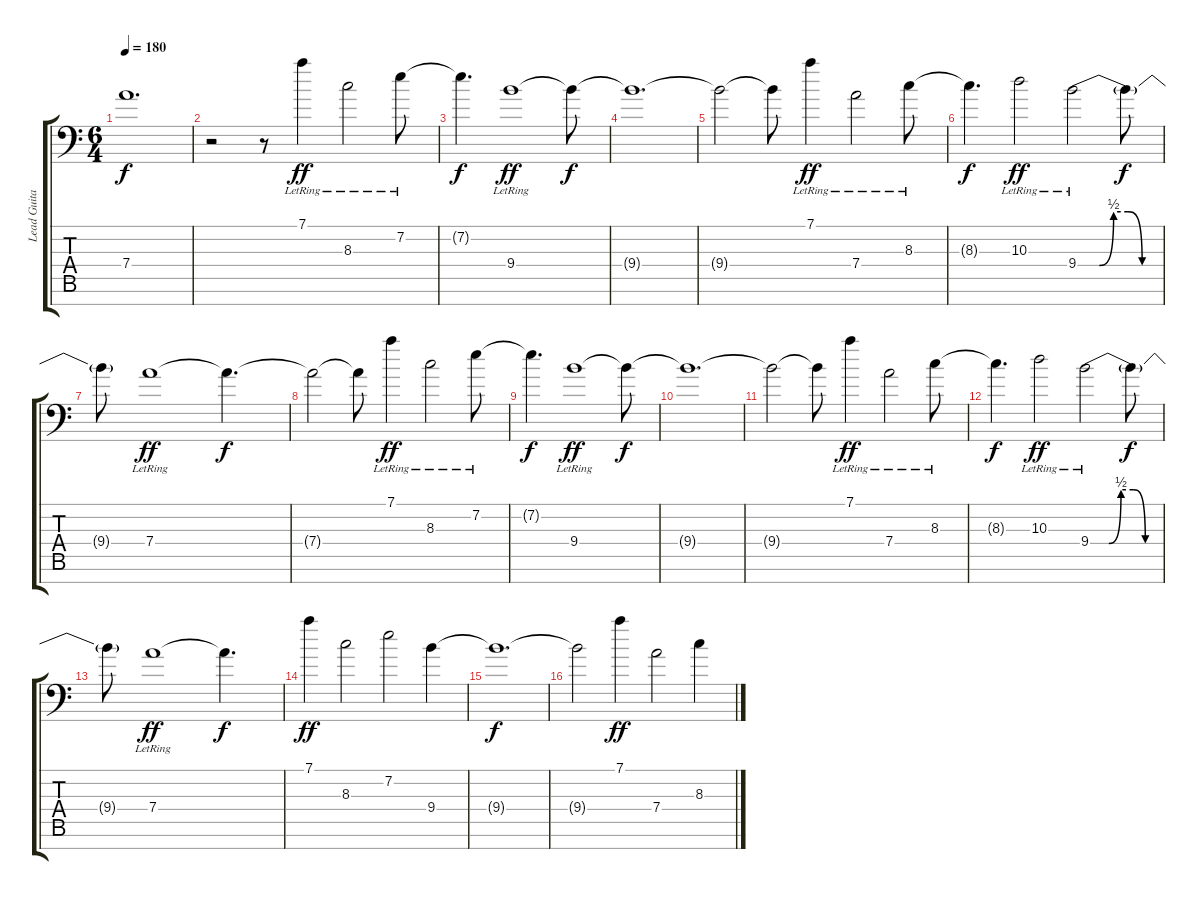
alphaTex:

\track ("Lead Guitar #1" "Lead Guita") {instrument overdrivenguitar}
\staff {score tabs}
\tuning (D4 A3 E3 D3 A2 E2 A1) {hide}
\ts (6 4)
\tempo 180
\clef f4
\ks c
7.4{t}.1{d dy f} |
r.2 r.8 7.1{lr}.4{dy ff} 8.3{lr}.2 7.2{lr}.8 |
7.2{t}.4{d dy f} 9.4{lr}.1{dy ff} 9.4{t}.8{dy f} |
9.4{t}.1{d} |
9.4{t}.2 9.4{t}.8 7.1{lr}.4{dy ff} 7.4{lr}.2 8.3{lr}.8 |
8.3{t}.4{d dy f} 10.3{lr}.2{dy ff} 9.4{be (custom 0 0 15 0 25 2 35 2 45 0 60 0) lr}.2 9.4{t}.8{dy f} |
9.4{t}.8 7.4{lr}.1{dy ff} 7.4{t}.4{d dy f} |
7.4{t}.2 7.4{t}.8 7.1{lr}.4{dy ff} 8.3{lr}.2 7.2{lr}.8 |
7.2{t}.4{d dy f} 9.4{lr}.1{dy ff} 9.4{t}.8{dy f} |
9.4{t}.1{d} |
9.4{t}.2 9.4{t}.8 7.1{lr}.4{dy ff} 7.4{lr}.2 8.3{lr}.8 |
8.3{t}.4{d dy f} 10.3{lr}.2{dy ff} 9.4{be (custom 0 0 15 0 25 2 35 2 45 0 60 0) lr}.2 9.4{t}.8{dy f} |
9.4{t}.8 7.4{lr}.1{dy ff} 7.4{t}.4{d dy f} |
\section ("" "")
7.1.4{dy ff instrument overdrivenguitar} 8.3.2 7.2.2 9.4.4 |
9.4{t}.1{d dy f} |
9.4{t}.2 7.1.4{dy ff} 7.4.2 8.3.4
